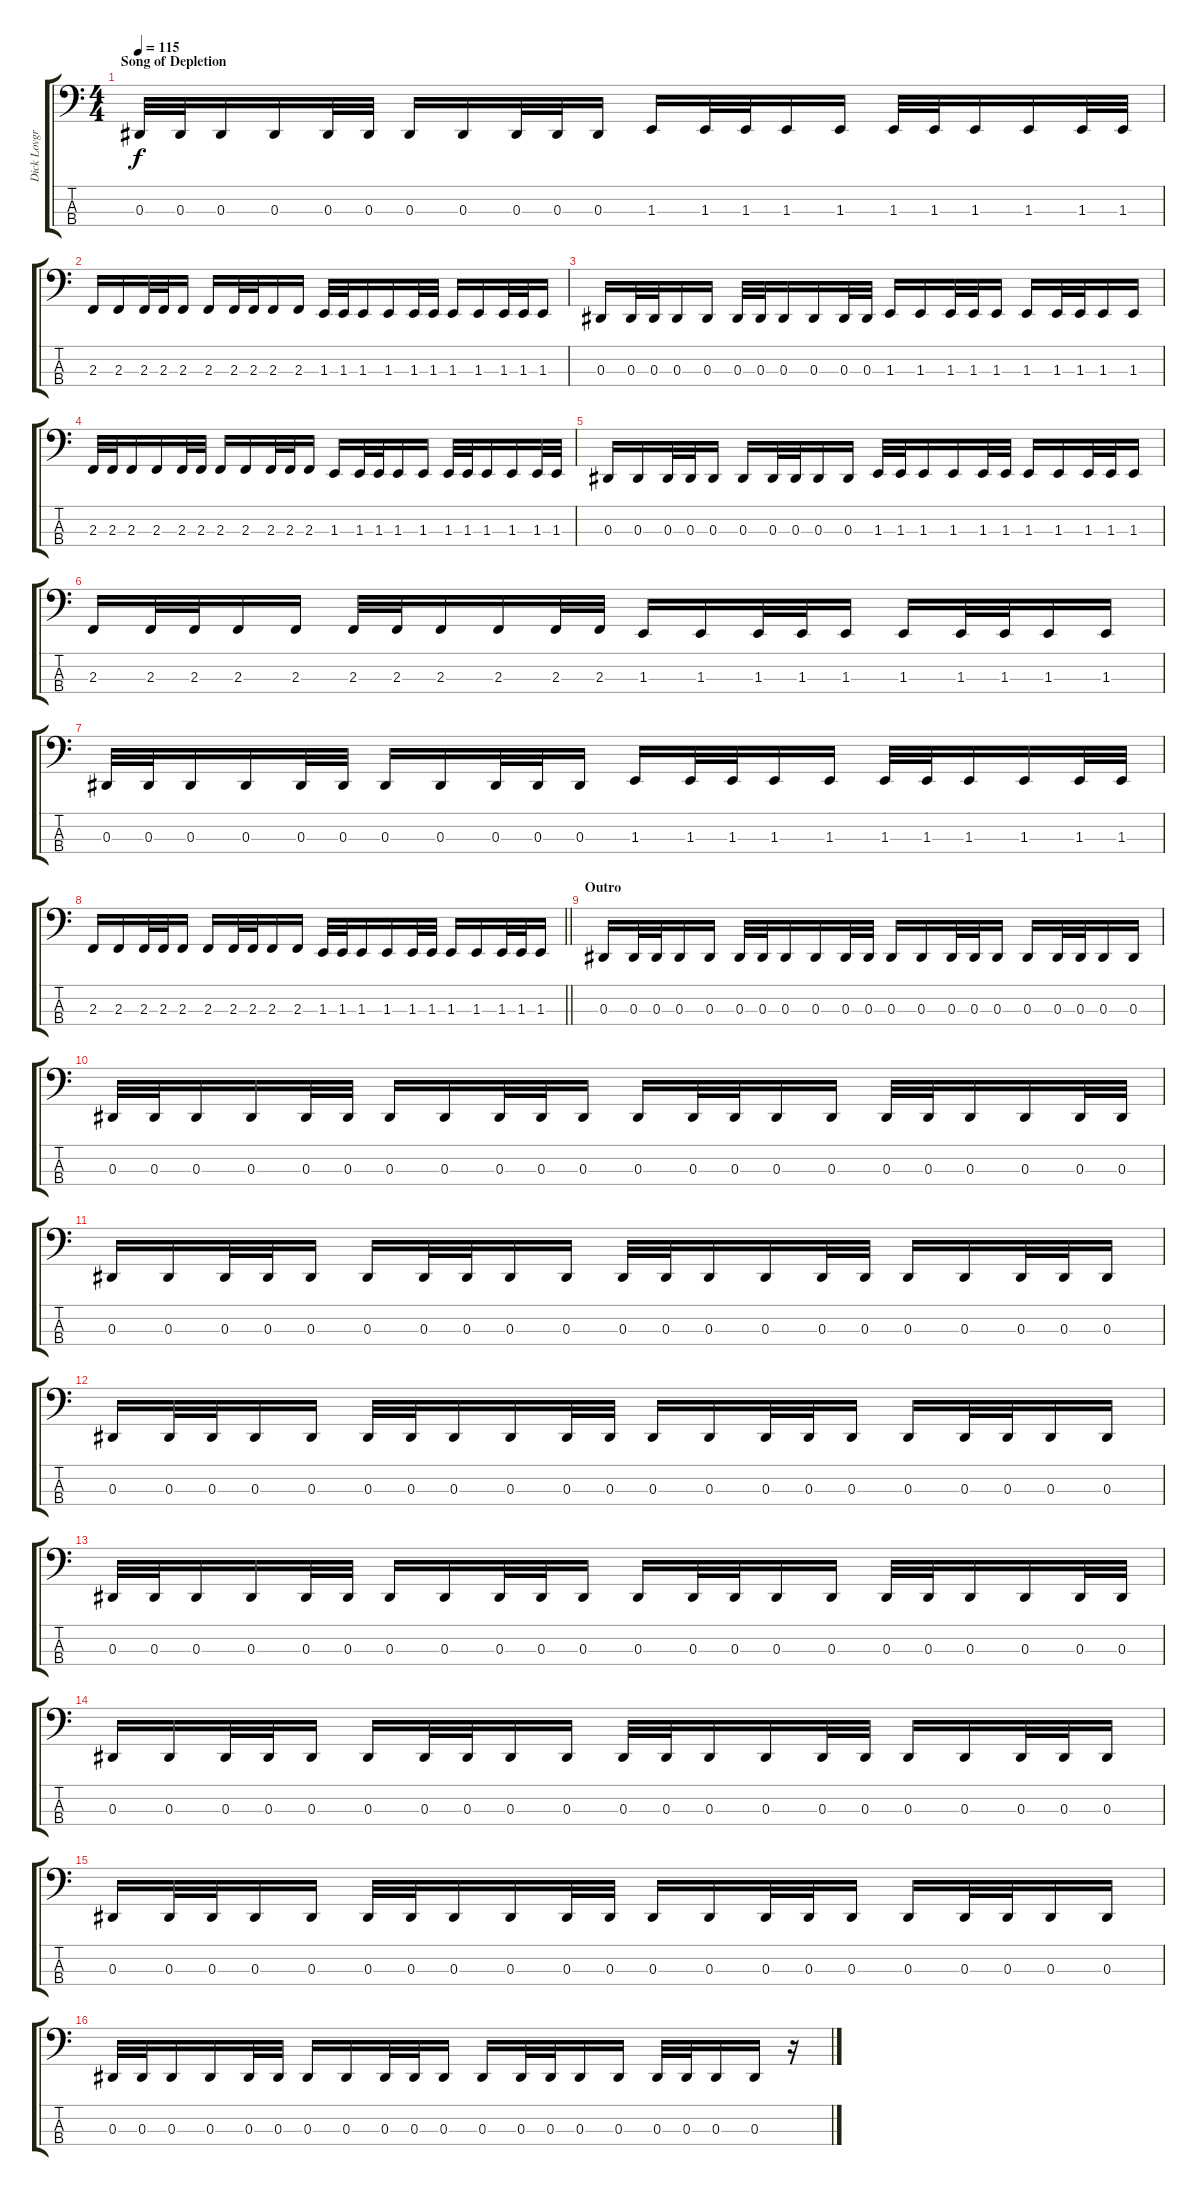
\track ("Dick Lovgren (Bass)" "Dick Lovgr") {instrument slapbass2}
\staff {score tabs}
\tuning (Bb1 Ab1 Eb1 Db1) {hide}
\ts (4 4)
\section ("" "Song of Depletion")
\tempo 115
\clef f4
\ks c
0.3.32{dy f} 0.3.32 0.3.16 0.3.16 0.3.32 0.3.32 0.3.16 0.3.16 0.3.32 0.3.32 0.3.16 1.3.16 1.3.32 1.3.32 1.3.16 1.3.16 1.3.32 1.3.32 1.3.16 1.3.16 1.3.32 1.3.32 |
2.3.16 2.3.16 2.3.32 2.3.32 2.3.16 2.3.16 2.3.32 2.3.32 2.3.16 2.3.16 1.3.32 1.3.32 1.3.16 1.3.16 1.3.32 1.3.32 1.3.16 1.3.16 1.3.32 1.3.32 1.3.16 |
0.3.16 0.3.32 0.3.32 0.3.16 0.3.16 0.3.32 0.3.32 0.3.16 0.3.16 0.3.32 0.3.32 1.3.16 1.3.16 1.3.32 1.3.32 1.3.16 1.3.16 1.3.32 1.3.32 1.3.16 1.3.16 |
2.3.32 2.3.32 2.3.16 2.3.16 2.3.32 2.3.32 2.3.16 2.3.16 2.3.32 2.3.32 2.3.16 1.3.16 1.3.32 1.3.32 1.3.16 1.3.16 1.3.32 1.3.32 1.3.16 1.3.16 1.3.32 1.3.32 |
0.3.16 0.3.16 0.3.32 0.3.32 0.3.16 0.3.16 0.3.32 0.3.32 0.3.16 0.3.16 1.3.32 1.3.32 1.3.16 1.3.16 1.3.32 1.3.32 1.3.16 1.3.16 1.3.32 1.3.32 1.3.16 |
2.3.16 2.3.32 2.3.32 2.3.16 2.3.16 2.3.32 2.3.32 2.3.16 2.3.16 2.3.32 2.3.32 1.3.16 1.3.16 1.3.32 1.3.32 1.3.16 1.3.16 1.3.32 1.3.32 1.3.16 1.3.16 |
0.3.32 0.3.32 0.3.16 0.3.16 0.3.32 0.3.32 0.3.16 0.3.16 0.3.32 0.3.32 0.3.16 1.3.16 1.3.32 1.3.32 1.3.16 1.3.16 1.3.32 1.3.32 1.3.16 1.3.16 1.3.32 1.3.32 |
\barLineRight lightlight
2.3.16 2.3.16 2.3.32 2.3.32 2.3.16 2.3.16 2.3.32 2.3.32 2.3.16 2.3.16 1.3.32 1.3.32 1.3.16 1.3.16 1.3.32 1.3.32 1.3.16 1.3.16 1.3.32 1.3.32 1.3.16 |
\section ("" "Outro")
0.3.16 0.3.32 0.3.32 0.3.16 0.3.16 0.3.32 0.3.32 0.3.16 0.3.16 0.3.32 0.3.32 0.3.16 0.3.16 0.3.32 0.3.32 0.3.16 0.3.16 0.3.32 0.3.32 0.3.16 0.3.16 |
0.3.32 0.3.32 0.3.16 0.3.16 0.3.32 0.3.32 0.3.16 0.3.16 0.3.32 0.3.32 0.3.16 0.3.16 0.3.32 0.3.32 0.3.16 0.3.16 0.3.32 0.3.32 0.3.16 0.3.16 0.3.32 0.3.32 |
0.3.16 0.3.16 0.3.32 0.3.32 0.3.16 0.3.16 0.3.32 0.3.32 0.3.16 0.3.16 0.3.32 0.3.32 0.3.16 0.3.16 0.3.32 0.3.32 0.3.16 0.3.16 0.3.32 0.3.32 0.3.16 |
0.3.16 0.3.32 0.3.32 0.3.16 0.3.16 0.3.32 0.3.32 0.3.16 0.3.16 0.3.32 0.3.32 0.3.16 0.3.16 0.3.32 0.3.32 0.3.16 0.3.16 0.3.32 0.3.32 0.3.16 0.3.16 |
0.3.32 0.3.32 0.3.16 0.3.16 0.3.32 0.3.32 0.3.16 0.3.16 0.3.32 0.3.32 0.3.16 0.3.16 0.3.32 0.3.32 0.3.16 0.3.16 0.3.32 0.3.32 0.3.16 0.3.16 0.3.32 0.3.32 |
0.3.16 0.3.16 0.3.32 0.3.32 0.3.16 0.3.16 0.3.32 0.3.32 0.3.16 0.3.16 0.3.32 0.3.32 0.3.16 0.3.16 0.3.32 0.3.32 0.3.16 0.3.16 0.3.32 0.3.32 0.3.16 |
0.3.16 0.3.32 0.3.32 0.3.16 0.3.16 0.3.32 0.3.32 0.3.16 0.3.16 0.3.32 0.3.32 0.3.16 0.3.16 0.3.32 0.3.32 0.3.16 0.3.16 0.3.32 0.3.32 0.3.16 0.3.16 |
0.3.32 0.3.32 0.3.16 0.3.16 0.3.32 0.3.32 0.3.16 0.3.16 0.3.32 0.3.32 0.3.16 0.3.16 0.3.32 0.3.32 0.3.16 0.3.16 0.3.32 0.3.32 0.3.16 0.3.16 r.16
